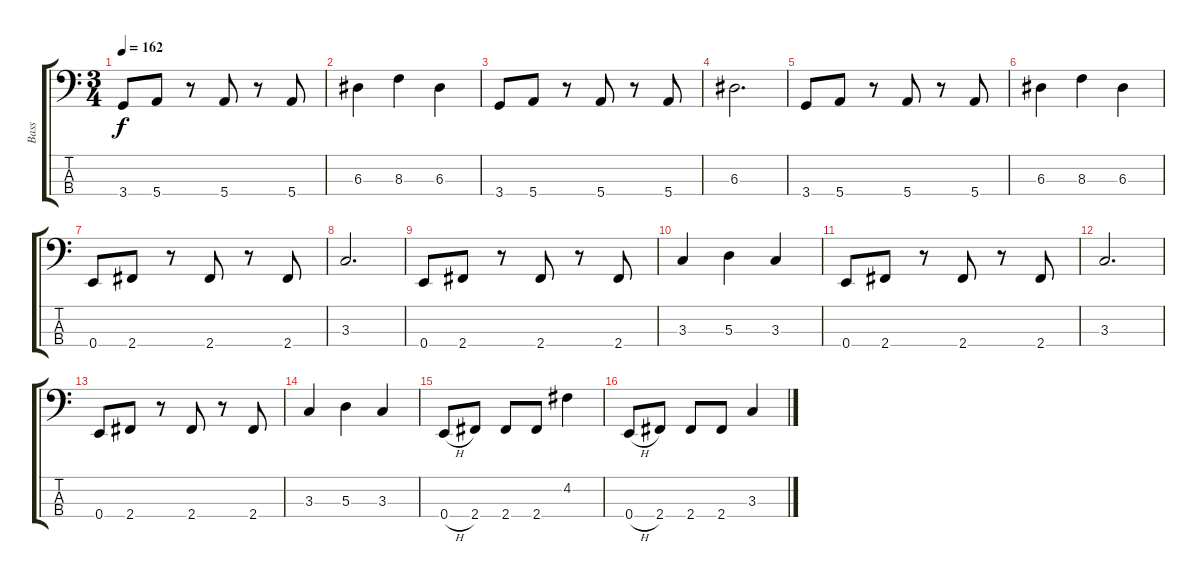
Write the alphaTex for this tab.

\track ("Bass" "Bass") {instrument electricbassfinger}
\staff {score tabs}
\tuning (G2 D2 A1 E1) {hide}
\ts (3 4)
\tempo 162
\clef f4
\ks c
3.4.8{dy f} 5.4.8 r.8 5.4.8 r.8 5.4.8 |
6.3.4 8.3.4 6.3.4 |
3.4.8 5.4.8 r.8 5.4.8 r.8 5.4.8 |
6.3.2{d} |
3.4.8 5.4.8 r.8 5.4.8 r.8 5.4.8 |
6.3.4 8.3.4 6.3.4 |
0.4.8 2.4.8 r.8 2.4.8 r.8 2.4.8 |
3.3.2{d} |
0.4.8 2.4.8 r.8 2.4.8 r.8 2.4.8 |
3.3.4 5.3.4 3.3.4 |
0.4.8 2.4.8 r.8 2.4.8 r.8 2.4.8 |
3.3.2{d} |
0.4.8 2.4.8 r.8 2.4.8 r.8 2.4.8 |
3.3.4 5.3.4 3.3.4 |
0.4{h}.8 2.4.8 2.4.8 2.4.8 4.2.4 |
0.4{h}.8 2.4.8 2.4.8 2.4.8 3.3.4
